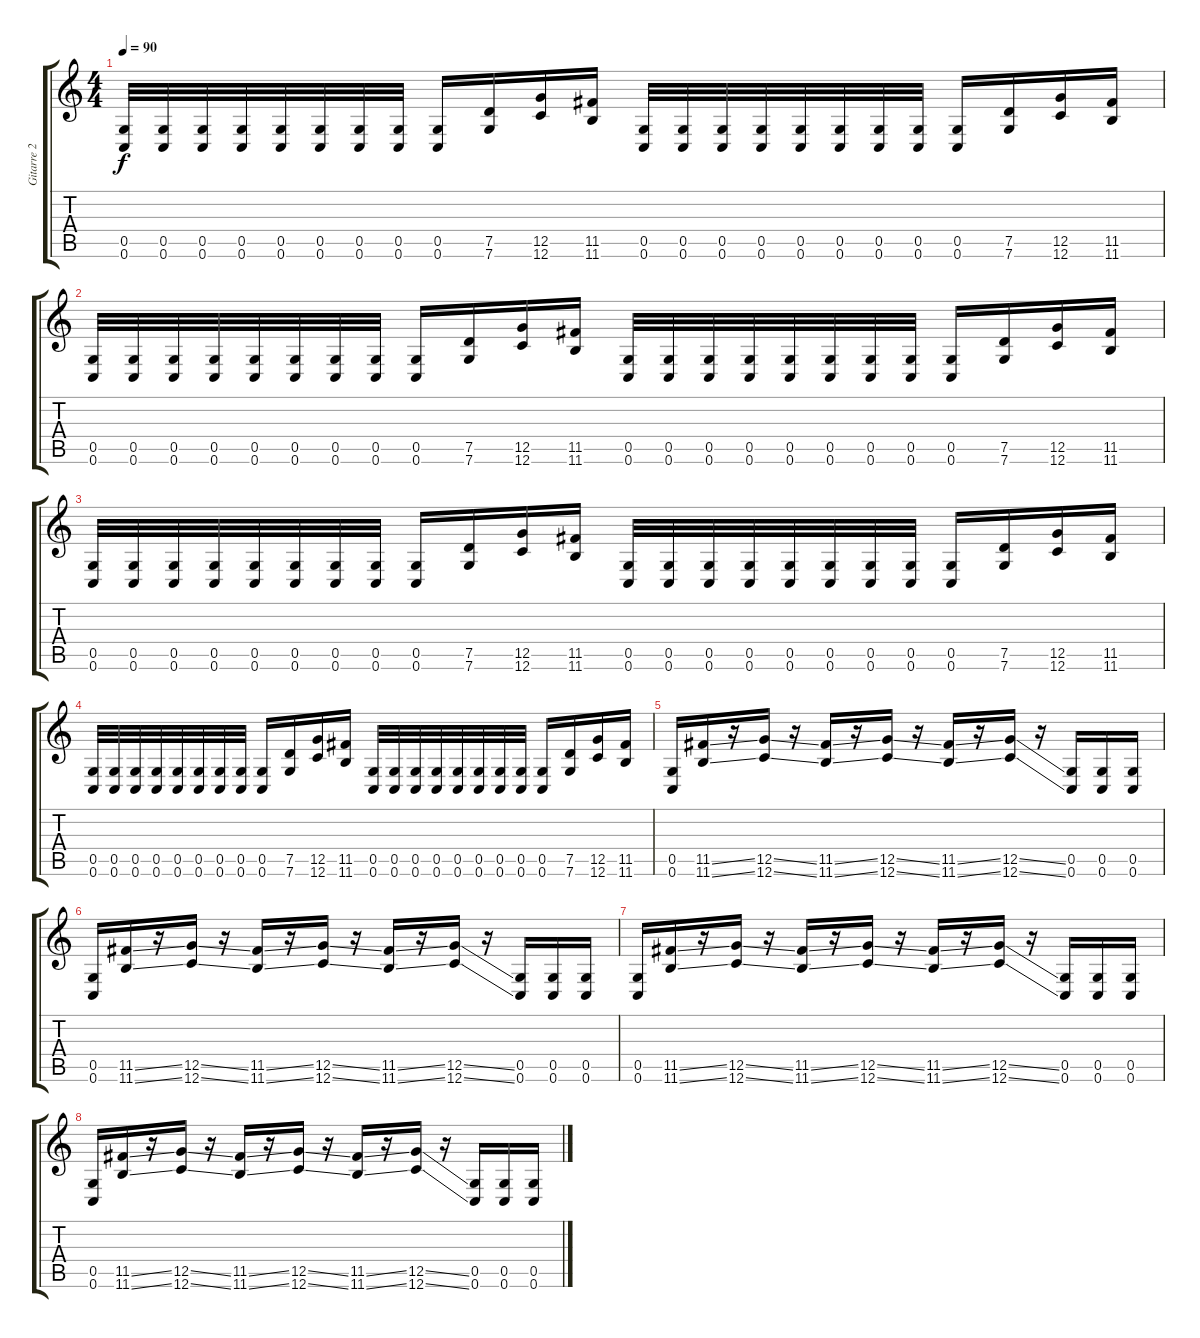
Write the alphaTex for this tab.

\track ("Gitarre 2" "Gitarre 2") {instrument overdrivenguitar}
\staff {score tabs}
\tuning (E4 C4 G3 C3 G2 C2) {hide}
\ts (4 4)
\tempo 90
\clef g2
\ks c
(0.5 0.6).32{dy f} (0.5 0.6).32 (0.5 0.6).32 (0.5 0.6).32 (0.5 0.6).32 (0.5 0.6).32 (0.5 0.6).32 (0.5 0.6).32 (0.5 0.6).16 (7.5 7.6).16 (12.5 12.6).16 (11.5 11.6).16 (0.5 0.6).32 (0.5 0.6).32 (0.5 0.6).32 (0.5 0.6).32 (0.5 0.6).32 (0.5 0.6).32 (0.5 0.6).32 (0.5 0.6).32 (0.5 0.6).16 (7.5 7.6).16 (12.5 12.6).16 (11.5 11.6).16 |
(0.5 0.6).32 (0.5 0.6).32 (0.5 0.6).32 (0.5 0.6).32 (0.5 0.6).32 (0.5 0.6).32 (0.5 0.6).32 (0.5 0.6).32 (0.5 0.6).16 (7.5 7.6).16 (12.5 12.6).16 (11.5 11.6).16 (0.5 0.6).32 (0.5 0.6).32 (0.5 0.6).32 (0.5 0.6).32 (0.5 0.6).32 (0.5 0.6).32 (0.5 0.6).32 (0.5 0.6).32 (0.5 0.6).16 (7.5 7.6).16 (12.5 12.6).16 (11.5 11.6).16 |
(0.5 0.6).32 (0.5 0.6).32 (0.5 0.6).32 (0.5 0.6).32 (0.5 0.6).32 (0.5 0.6).32 (0.5 0.6).32 (0.5 0.6).32 (0.5 0.6).16 (7.5 7.6).16 (12.5 12.6).16 (11.5 11.6).16 (0.5 0.6).32 (0.5 0.6).32 (0.5 0.6).32 (0.5 0.6).32 (0.5 0.6).32 (0.5 0.6).32 (0.5 0.6).32 (0.5 0.6).32 (0.5 0.6).16 (7.5 7.6).16 (12.5 12.6).16 (11.5 11.6).16 |
(0.5 0.6).32 (0.5 0.6).32 (0.5 0.6).32 (0.5 0.6).32 (0.5 0.6).32 (0.5 0.6).32 (0.5 0.6).32 (0.5 0.6).32 (0.5 0.6).16 (7.5 7.6).16 (12.5 12.6).16 (11.5 11.6).16 (0.5 0.6).32 (0.5 0.6).32 (0.5 0.6).32 (0.5 0.6).32 (0.5 0.6).32 (0.5 0.6).32 (0.5 0.6).32 (0.5 0.6).32 (0.5 0.6).16 (7.5 7.6).16 (12.5 12.6).16 (11.5 11.6).16 |
(0.5 0.6).16 (11.5{ss} 11.6{ss}).16 r.16 (12.5{ss} 12.6{ss}).16 r.16 (11.5{ss} 11.6{ss}).16 r.16 (12.5{ss} 12.6{ss}).16 r.16 (11.5{ss} 11.6{ss}).16 r.16 (12.5{ss} 12.6{ss}).16 r.16 (0.5 0.6).16 (0.5 0.6).16 (0.5 0.6).16 |
(0.5 0.6).16 (11.5{ss} 11.6{ss}).16 r.16 (12.5{ss} 12.6{ss}).16 r.16 (11.5{ss} 11.6{ss}).16 r.16 (12.5{ss} 12.6{ss}).16 r.16 (11.5{ss} 11.6{ss}).16 r.16 (12.5{ss} 12.6{ss}).16 r.16 (0.5 0.6).16 (0.5 0.6).16 (0.5 0.6).16 |
(0.5 0.6).16 (11.5{ss} 11.6{ss}).16 r.16 (12.5{ss} 12.6{ss}).16 r.16 (11.5{ss} 11.6{ss}).16 r.16 (12.5{ss} 12.6{ss}).16 r.16 (11.5{ss} 11.6{ss}).16 r.16 (12.5{ss} 12.6{ss}).16 r.16 (0.5 0.6).16 (0.5 0.6).16 (0.5 0.6).16 |
(0.5 0.6).16 (11.5{ss} 11.6{ss}).16 r.16 (12.5{ss} 12.6{ss}).16 r.16 (11.5{ss} 11.6{ss}).16 r.16 (12.5{ss} 12.6{ss}).16 r.16 (11.5{ss} 11.6{ss}).16 r.16 (12.5{ss} 12.6{ss}).16 r.16 (0.5 0.6).16 (0.5 0.6).16 (0.5 0.6).16
